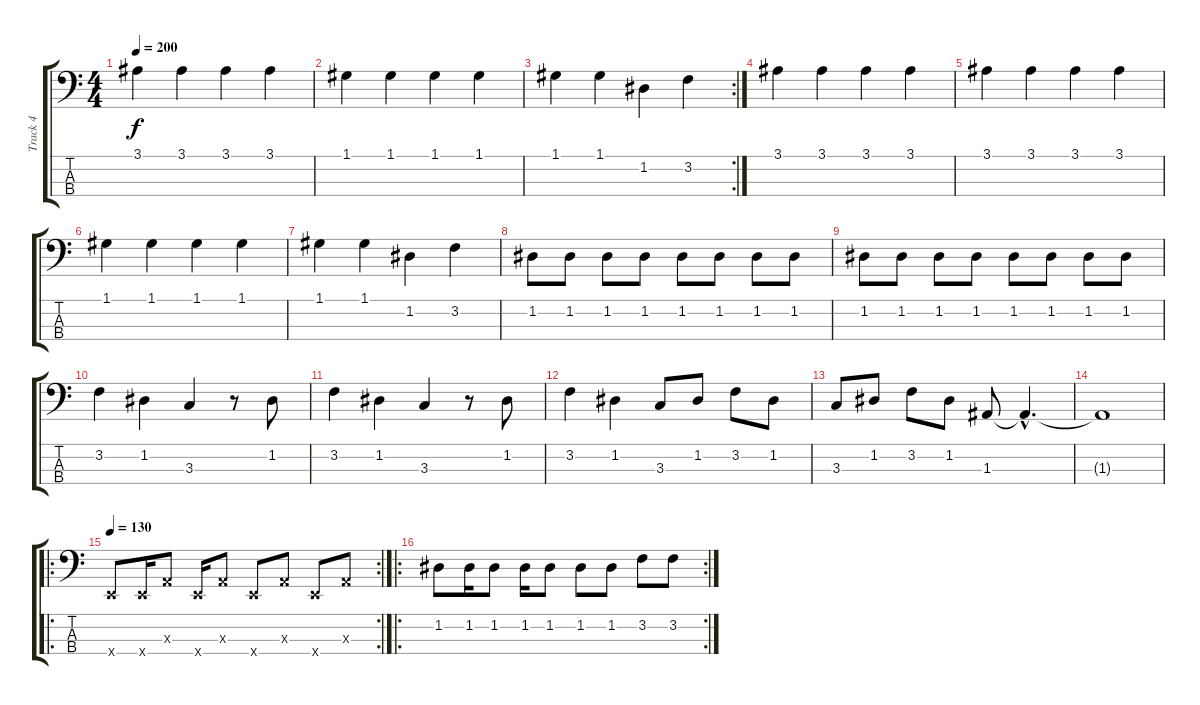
\track ("Track 4" "Track 4") {instrument electricbassfinger}
\staff {score tabs}
\tuning (G2 D2 A1 E1) {hide}
\ts (4 4)
\tempo 200
\clef f4
\ks c
3.1.4{dy f} 3.1.4 3.1.4 3.1.4 |
1.1.4 1.1.4 1.1.4 1.1.4 |
\rc 2
1.1.4 1.1.4 1.2.4 3.2.4 |
3.1.4 3.1.4 3.1.4 3.1.4 |
3.1.4 3.1.4 3.1.4 3.1.4 |
1.1.4 1.1.4 1.1.4 1.1.4 |
1.1.4 1.1.4 1.2.4 3.2.4 |
1.2.8 1.2.8 1.2.8 1.2.8 1.2.8 1.2.8 1.2.8 1.2.8 |
1.2.8 1.2.8 1.2.8 1.2.8 1.2.8 1.2.8 1.2.8 1.2.8 |
3.2.4 1.2.4 3.3.4 r.8 1.2.8 |
3.2.4 1.2.4 3.3.4 r.8 1.2.8 |
3.2.4 1.2.4 3.3.8 1.2.8 3.2.8 1.2.8 |
3.3.8 1.2.8 3.2.8 1.2.8 1.3.8 1.3{hac t}.4{d} |
1.3{t}.1 |
\ro
\rc 2
\tempo 130
0.4{x}.8 0.4{x}.16 0.3{x}.8 0.4{x}.16 0.3{x}.8 0.4{x}.8 0.3{x}.8 0.4{x}.8 0.3{x}.8 |
\ro
\rc 2
1.2.8 1.2.16 1.2.8 1.2.16 1.2.8 1.2.8 1.2.8 3.2.8 3.2.8
